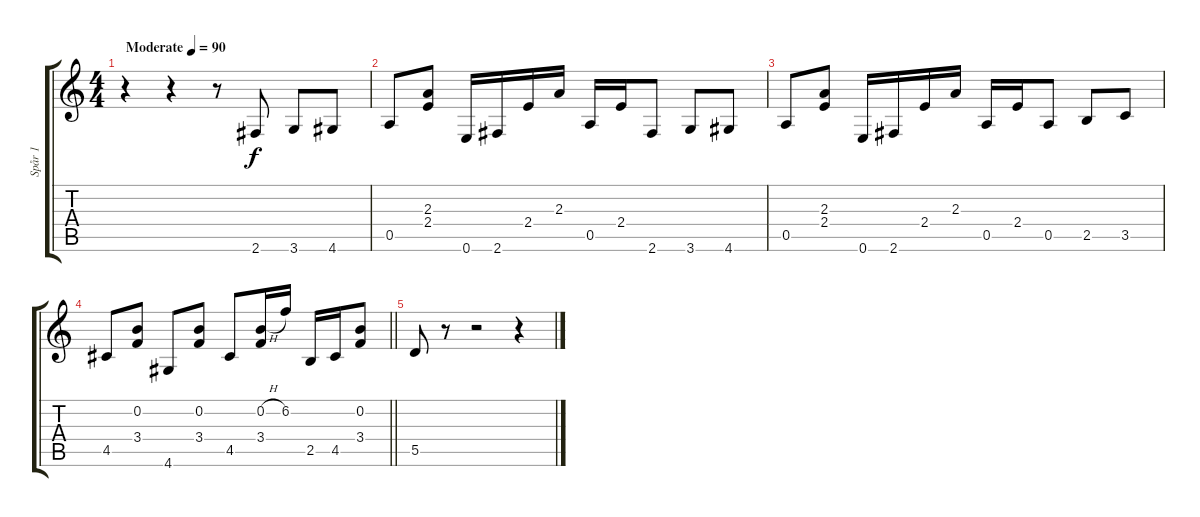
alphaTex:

\track ("Spår 1" "Spår 1") {instrument acousticguitarsteel}
\staff {score tabs}
\tuning (E4 B3 G3 D3 A2 E2) {hide}
\ts (4 4)
\tempo (90 "Moderate")
\clef g2
\ks c
r.4{dy f instrument acousticguitarsteel} r.4 r.8 2.6.8 3.6.8 4.6.8 |
0.5.8 (2.3 2.4).8 0.6.16 2.6.16 2.4.16 2.3.16 0.5.16 2.4.16 2.6.8 3.6.8 4.6.8 |
0.5.8 (2.3 2.4).8 0.6.16 2.6.16 2.4.16 2.3.16 0.5.16 2.4.16 0.5.8 2.5.8 3.5.8 |
\barLineRight lightlight
4.5.8 (0.2 3.4).8 4.6.8 (0.2 3.4).8 4.5.8 (0.2{h} 3.4).16 6.2.16 2.5.16 4.5.16 (0.2 3.4).8 |
\section ("" "")
5.5.8 r.8 r.2 r.4
